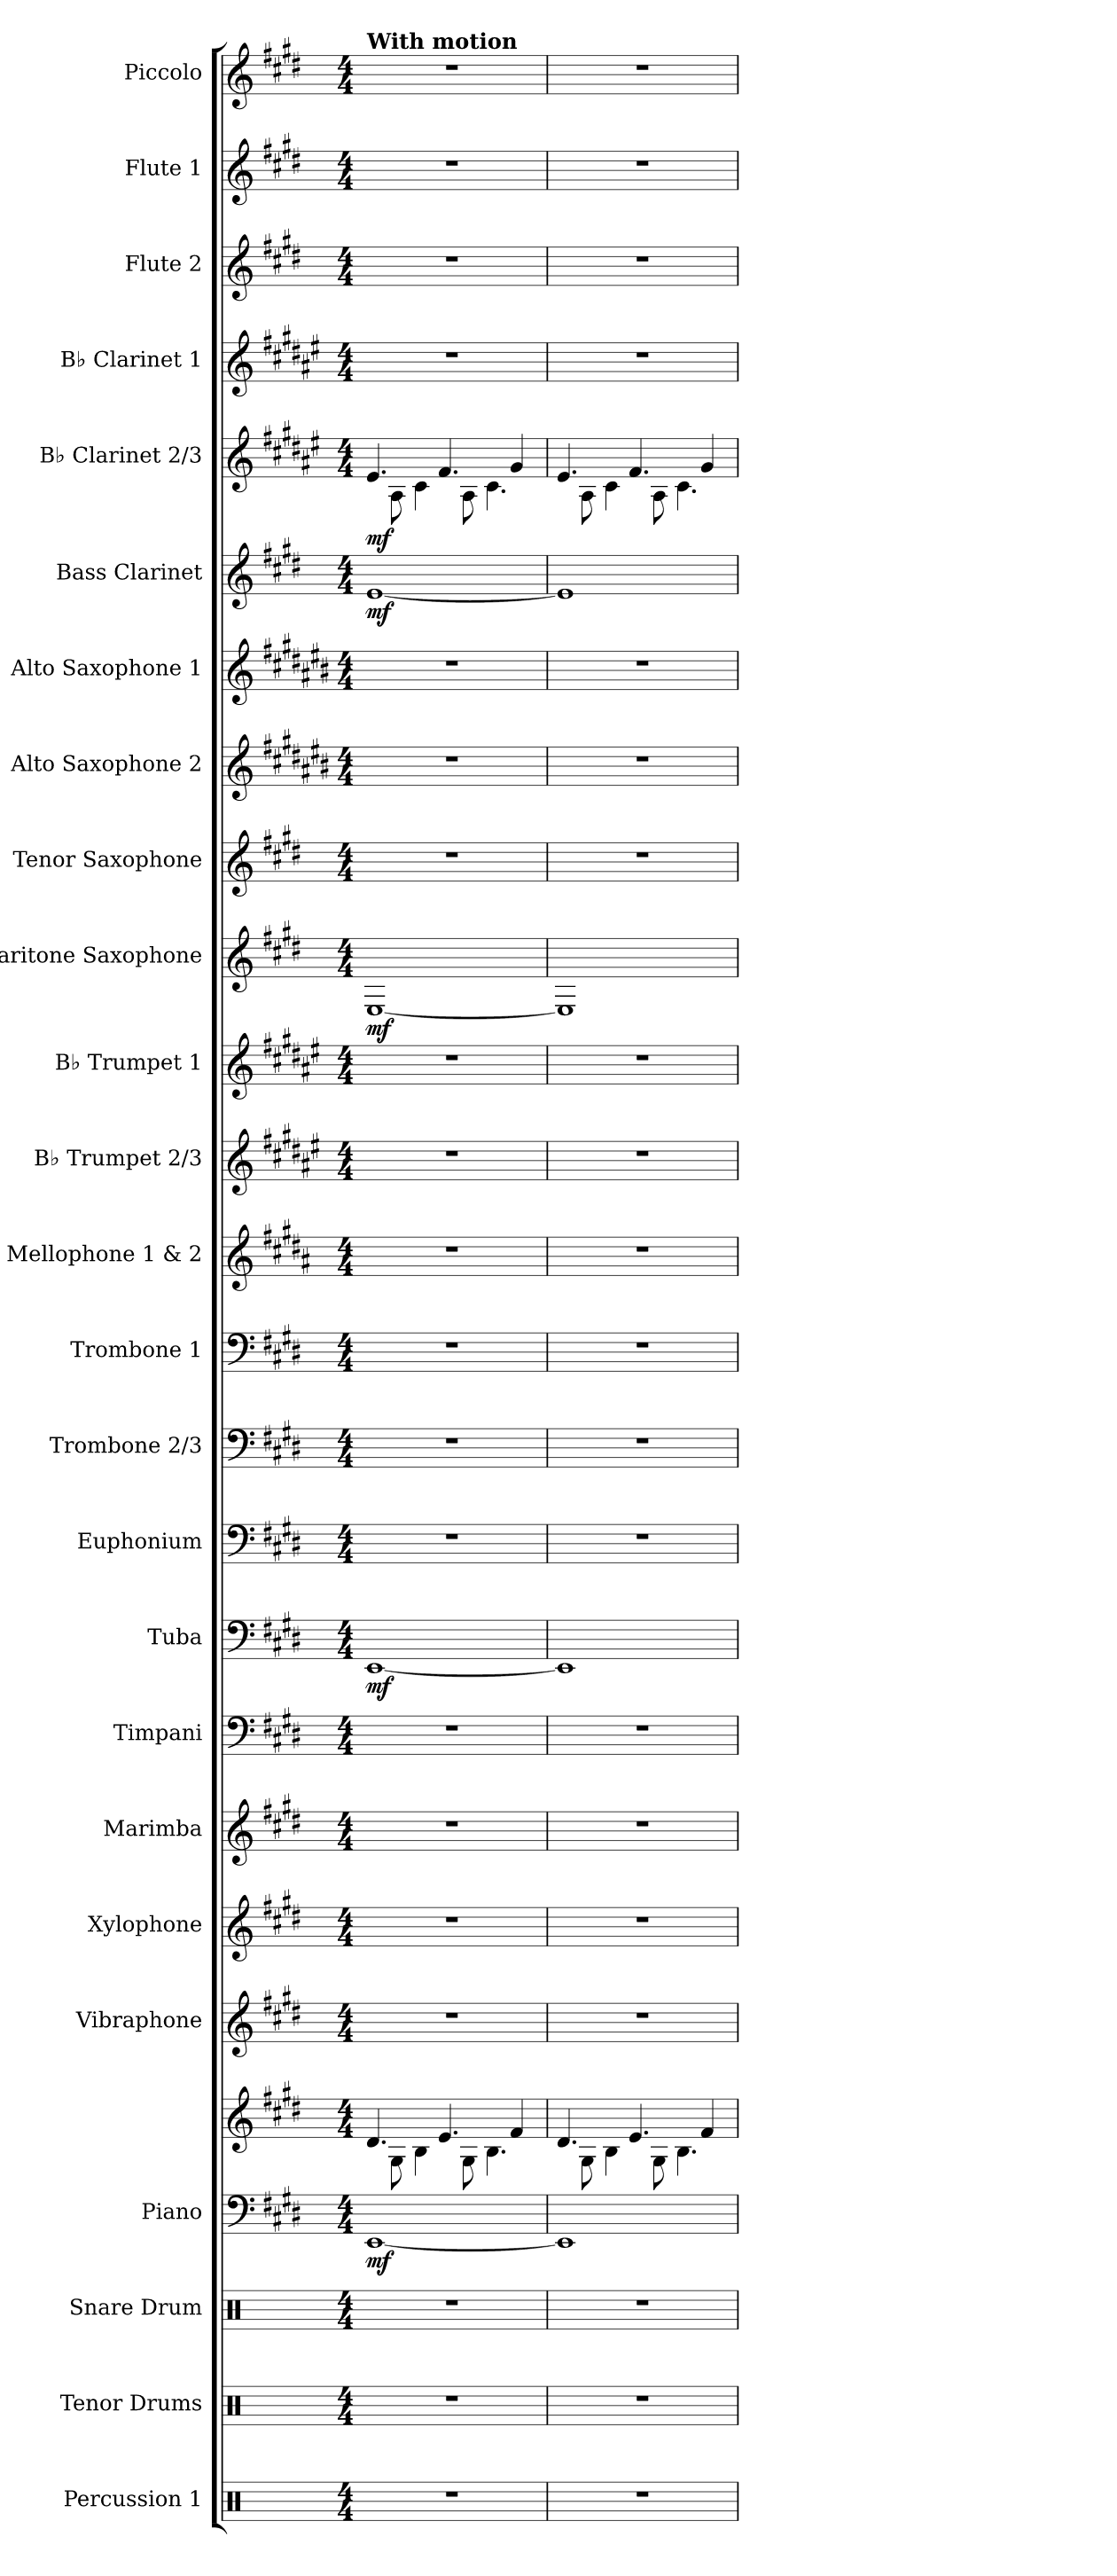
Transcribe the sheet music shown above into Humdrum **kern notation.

**kern	**kern	**kern	**kern	**kern	**dynam	**kern	**kern	**kern	**kern	**kern	**dynam	**kern	**kern	**kern	**kern	**kern	**kern	**kern	**dynam	**kern	**kern	**kern	**kern	**dynam	**kern	**dynam	**kern	**kern	**kern	**kern
*part25	*part24	*part23	*part22	*part22	*part22	*part21	*part20	*part19	*part18	*part17	*part17	*part16	*part15	*part14	*part13	*part12	*part11	*part10	*part10	*part9	*part8	*part7	*part6	*part6	*part5	*part5	*part4	*part3	*part2	*part1
*staff26	*staff25	*staff24	*staff23	*staff22	*staff22/23	*staff21	*staff20	*staff19	*staff18	*staff17	*staff17	*staff16	*staff15	*staff14	*staff13	*staff12	*staff11	*staff10	*staff10	*staff9	*staff8	*staff7	*staff6	*staff6	*staff5	*staff5	*staff4	*staff3	*staff2	*staff1
*I"Percussion 1	*I"Tenor Drums	*I"Snare Drum	*I"Piano	*	*	*I"Vibraphone	*I"Xylophone	*I"Marimba	*I"Timpani	*I"Tuba	*	*I"Euphonium	*I"Trombone 2/3	*I"Trombone 1	*I"Mellophone 1 &amp; 2	*I"B♭ Trumpet 2/3	*I"B♭ Trumpet 1	*I"Baritone Saxophone	*	*I"Tenor Saxophone	*I"Alto Saxophone 2	*I"Alto Saxophone 1	*I"Bass Clarinet	*	*I"B♭ Clarinet 2/3	*	*I"B♭ Clarinet 1	*I"Flute 2	*I"Flute 1	*I"Piccolo
*I'Perc. 1	*I'T.D.	*I'S.D.	*I'Pno.	*	*	*I'Vib.	*I'Xyl.	*I'Mrm.	*I'Timp.	*I'Tba.	*	*I'Euph.	*I'Tbn. 2/3	*I'Tbn. 1	*I'Mello. 1/2	*I'B♭ Tpt. 2/3	*I'B♭ Tpt. 1	*I'Bar. Sax.	*	*I'T. Sax.	*I'A. Sax. 2	*I'A. Sax. 1	*I'B. Cl.	*	*I'B♭ Cl. 2/3	*	*I'B♭ Cl. 1	*I'Fl. 2	*I'Fl. 1	*I'Picc.
*clefX	*clefX	*clefX	*clefF4	*clefG2	*	*clefG2	*clefG2	*clefG2	*clefF4	*clefF4	*	*clefF4	*clefF4	*clefF4	*clefG2	*clefG2	*clefG2	*clefG2	*	*clefG2	*clefG2	*clefG2	*clefG2	*	*clefG2	*	*clefG2	*clefG2	*clefG2	*clefG2
*	*	*	*	*	*	*	*ITrd-7c-12	*	*	*	*	*	*	*	*ITrd4c7	*ITrd1c2	*ITrd1c2	*ITrd12c21	*	*ITrd8c14	*ITrd5c9	*ITrd5c9	*ITrd8c14	*	*ITrd1c2	*	*ITrd1c2	*	*	*ITrd-7c-12
*k[]	*k[]	*k[]	*k[f#c#g#d#]	*k[f#c#g#d#]	*	*k[f#c#g#d#]	*k[f#c#g#d#]	*k[f#c#g#d#]	*k[f#c#g#d#]	*k[f#c#g#d#]	*	*k[f#c#g#d#]	*k[f#c#g#d#]	*k[f#c#g#d#]	*k[f#c#g#d#]	*k[f#c#g#d#]	*k[f#c#g#d#]	*k[f#c#g#d#]	*	*k[f#c#g#d#]	*k[f#c#g#d#]	*k[f#c#g#d#]	*k[f#c#g#d#]	*	*k[f#c#g#d#]	*	*k[f#c#g#d#]	*k[f#c#g#d#]	*k[f#c#g#d#]	*k[f#c#g#d#]
*M4/4	*M4/4	*M4/4	*M4/4	*M4/4	*	*M4/4	*M4/4	*M4/4	*M4/4	*M4/4	*	*M4/4	*M4/4	*M4/4	*M4/4	*M4/4	*M4/4	*M4/4	*	*M4/4	*M4/4	*M4/4	*M4/4	*	*M4/4	*	*M4/4	*M4/4	*M4/4	*M4/4
*MM142	*MM142	*MM142	*MM142	*MM142	*	*MM142	*MM142	*MM142	*MM142	*MM142	*	*MM142	*MM142	*MM142	*MM142	*MM142	*MM142	*MM142	*	*MM142	*MM142	*MM142	*MM142	*	*MM142	*	*MM142	*MM142	*MM142	*MM142
=1	=1	=1	=1	=1	=1	=1	=1	=1	=1	=1	=1	=1	=1	=1	=1	=1	=1	=1	=1	=1	=1	=1	=1	=1	=1	=1	=1	=1	=1	=1
*	*	*	*	*^	*	*	*	*	*	*	*	*	*	*	*	*	*	*	*	*	*	*	*	*	*^	*	*	*	*	*
!	!	!	!	!	!	!	!	!	!	!	!	!	!	!	!	!	!	!	!	!	!	!	!	!	!	!	!	!	!	!	!	!LO:TX:B:t=With motion
!	!	!	!	!	!	!LO:DY:b=2	!	!	!	!	!	!LO:DY:b	!	!	!	!	!	!	!	!LO:DY:b	!	!	!	!	!LO:DY:b	!	!	!LO:DY:b	!	!	!	!
1r	1r	1r	[1EE	4.d#/	8ryy	mf	1r	1r	1r	1r	[1EE	mf	1r	1r	1r	1r	1r	1r	[1EE	mf	1r	1r	1r	[1E	mf	4.d#/	8ryy	mf	1r	1r	1r	1r
.	.	.	.	.	8G#\	.	.	.	.	.	.	.	.	.	.	.	.	.	.	.	.	.	.	.	.	.	8G#\	.	.	.	.	.
.	.	.	.	.	4B\	.	.	.	.	.	.	.	.	.	.	.	.	.	.	.	.	.	.	.	.	.	4B\	.	.	.	.	.
.	.	.	.	4.e/	.	.	.	.	.	.	.	.	.	.	.	.	.	.	.	.	.	.	.	.	.	4.e/	.	.	.	.	.	.
.	.	.	.	.	8G#\	.	.	.	.	.	.	.	.	.	.	.	.	.	.	.	.	.	.	.	.	.	8G#\	.	.	.	.	.
.	.	.	.	.	4.B\	.	.	.	.	.	.	.	.	.	.	.	.	.	.	.	.	.	.	.	.	.	4.B\	.	.	.	.	.
.	.	.	.	4f#/	.	.	.	.	.	.	.	.	.	.	.	.	.	.	.	.	.	.	.	.	.	4f#/	.	.	.	.	.	.
=2	=2	=2	=2	=2	=2	=2	=2	=2	=2	=2	=2	=2	=2	=2	=2	=2	=2	=2	=2	=2	=2	=2	=2	=2	=2	=2	=2	=2	=2	=2	=2	=2
1r	1r	1r	1EE]	4.d#/	8ryy	.	1r	1r	1r	1r	1EE]	.	1r	1r	1r	1r	1r	1r	1EE]	.	1r	1r	1r	1E]	.	4.d#/	8ryy	.	1r	1r	1r	1r
.	.	.	.	.	8G#\	.	.	.	.	.	.	.	.	.	.	.	.	.	.	.	.	.	.	.	.	.	8G#\	.	.	.	.	.
.	.	.	.	.	4B\	.	.	.	.	.	.	.	.	.	.	.	.	.	.	.	.	.	.	.	.	.	4B\	.	.	.	.	.
.	.	.	.	4.e/	.	.	.	.	.	.	.	.	.	.	.	.	.	.	.	.	.	.	.	.	.	4.e/	.	.	.	.	.	.
.	.	.	.	.	8G#\	.	.	.	.	.	.	.	.	.	.	.	.	.	.	.	.	.	.	.	.	.	8G#\	.	.	.	.	.
.	.	.	.	.	4.B\	.	.	.	.	.	.	.	.	.	.	.	.	.	.	.	.	.	.	.	.	.	4.B\	.	.	.	.	.
.	.	.	.	4f#/	.	.	.	.	.	.	.	.	.	.	.	.	.	.	.	.	.	.	.	.	.	4f#/	.	.	.	.	.	.
*	*	*	*	*v	*v	*	*	*	*	*	*	*	*	*	*	*	*	*	*	*	*	*	*	*	*	*v	*v	*	*	*	*	*
=	=	=	=	=	=	=	=	=	=	=	=	=	=	=	=	=	=	=	=	=	=	=	=	=	=	=	=	=	=	=
*-	*-	*-	*-	*-	*-	*-	*-	*-	*-	*-	*-	*-	*-	*-	*-	*-	*-	*-	*-	*-	*-	*-	*-	*-	*-	*-	*-	*-	*-	*-
